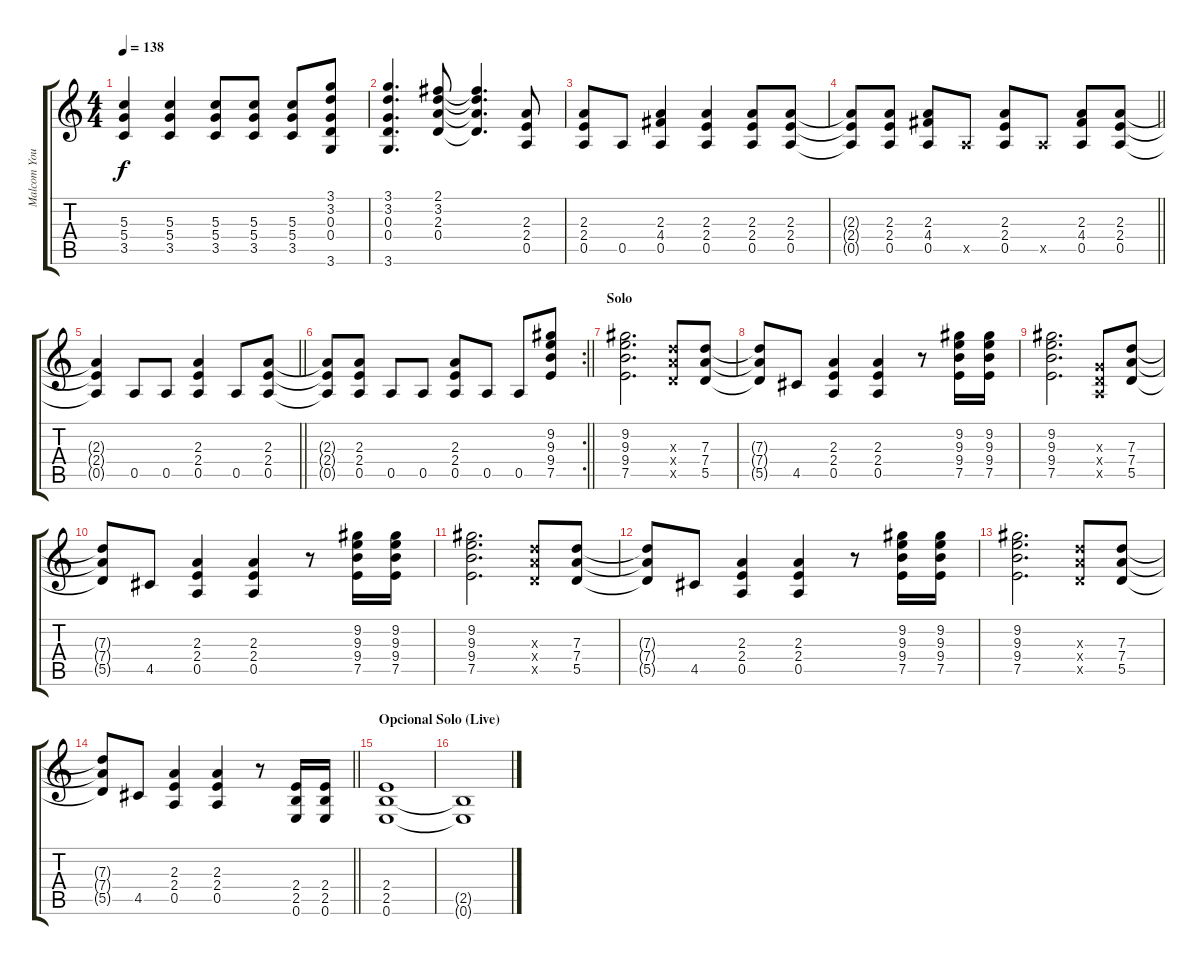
\track ("Malcom Young" "Malcom You") {instrument overdrivenguitar}
\staff {score tabs}
\tuning (E4 B3 G3 D3 A2 E2) {hide}
\ts (4 4)
\tempo 138
\clef g2
\ks c
(5.3{t} 5.4{t} 3.5{t}).4{dy f} (5.3 5.4 3.5).4 (5.3 5.4 3.5).8 (5.3 5.4 3.5).8 (5.3 5.4 3.5).8 (3.1 3.2 0.3 0.4 3.6).8 |
(3.1 3.2 0.3 0.4 3.6).4{d} (2.1 3.2 2.3 0.4).8 (2.1{t} 3.2{t} 2.3{t} 0.4{t}).4{d} (2.3 2.4 0.5).8 |
(2.3 2.4 0.5).8 0.5.8 (2.3 4.4 0.5).4 (2.3 2.4 0.5).4 (2.3 2.4 0.5).8 (2.3 2.4 0.5).8 |
\barLineRight lightlight
(2.3{t} 2.4{t} 0.5{t}).8 (2.3 2.4 0.5).8 (2.3 4.4 0.5).8 0.5{x}.8 (2.3 2.4 0.5).8 0.5{x}.8 (2.3 4.4 0.5).8 (2.3 2.4 0.5).8 |
\section ("" "")
\barLineRight lightlight
(2.3{t} 2.4{t} 0.5{t}).4 0.5.8 0.5.8 (2.3 2.4 0.5).4 0.5.8 (2.3 2.4 0.5).8 |
\rc 2
\section ("" "")
\barLineRight lightlight
(2.3{t} 2.4{t} 0.5{t}).8 (2.3 2.4 0.5).8 0.5.8 0.5.8 (2.3 2.4 0.5).8 0.5.8 0.5.8 (9.2 9.3 9.4 7.5).8 |
\section ("" "Solo")
(9.2 9.3 9.4 7.5).2{d} (7.3{x} 7.4{x} 5.5{x}).8 (7.3 7.4 5.5).8 |
(7.3{t} 7.4{t} 5.5{t}).8 4.5.8 (2.3 2.4 0.5).4 (2.3 2.4 0.5).4 r.8 (9.2 9.3 9.4 7.5).16 (9.2 9.3 9.4 7.5).16 |
(9.2 9.3 9.4 7.5).2{d} (0.3{x} 0.4{x} 0.5{x}).8 (7.3 7.4 5.5).8 |
(7.3{t} 7.4{t} 5.5{t}).8 4.5.8 (2.3 2.4 0.5).4 (2.3 2.4 0.5).4 r.8 (9.2 9.3 9.4 7.5).16 (9.2 9.3 9.4 7.5).16 |
(9.2 9.3 9.4 7.5).2{d} (7.3{x} 7.4{x} 5.5{x}).8 (7.3 7.4 5.5).8 |
(7.3{t} 7.4{t} 5.5{t}).8 4.5.8 (2.3 2.4 0.5).4 (2.3 2.4 0.5).4 r.8 (9.2 9.3 9.4 7.5).16 (9.2 9.3 9.4 7.5).16 |
(9.2 9.3 9.4 7.5).2{d} (7.3{x} 7.4{x} 5.5{x}).8 (7.3 7.4 5.5).8 |
\barLineRight lightlight
(7.3{t} 7.4{t} 5.5{t}).8 4.5.8 (2.3 2.4 0.5).4 (2.3 2.4 0.5).4 r.8 (2.4 2.5 0.6).16 (2.4 2.5 0.6).16 |
\section ("" "Opcional Solo (Live)")
(2.4 2.5 0.6).1 |
(2.5{t} 0.6{t}).1
